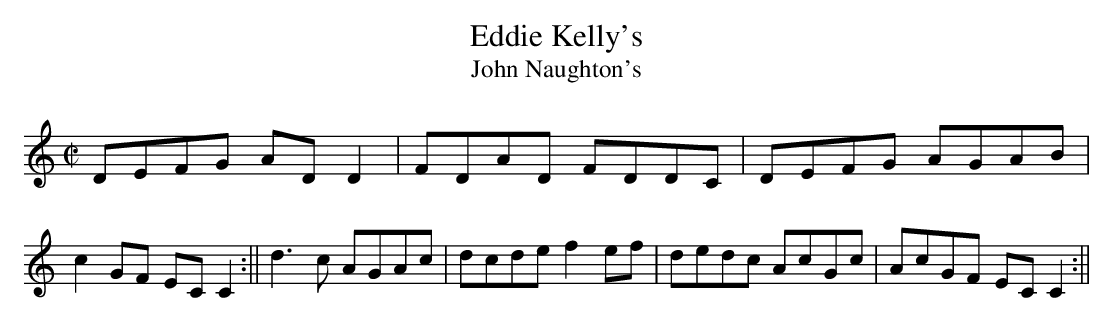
X:1
T:Eddie Kelly's
T:John Naughton's
L:1/8
M:C|
K:Ddor
DEFG ADD2|FDAD FDDC|DEFG AGAB|c2GF ECC2:||\
d3c AGAc|dcde f2ef|dedc AcGc|AcGF ECC2:||\
